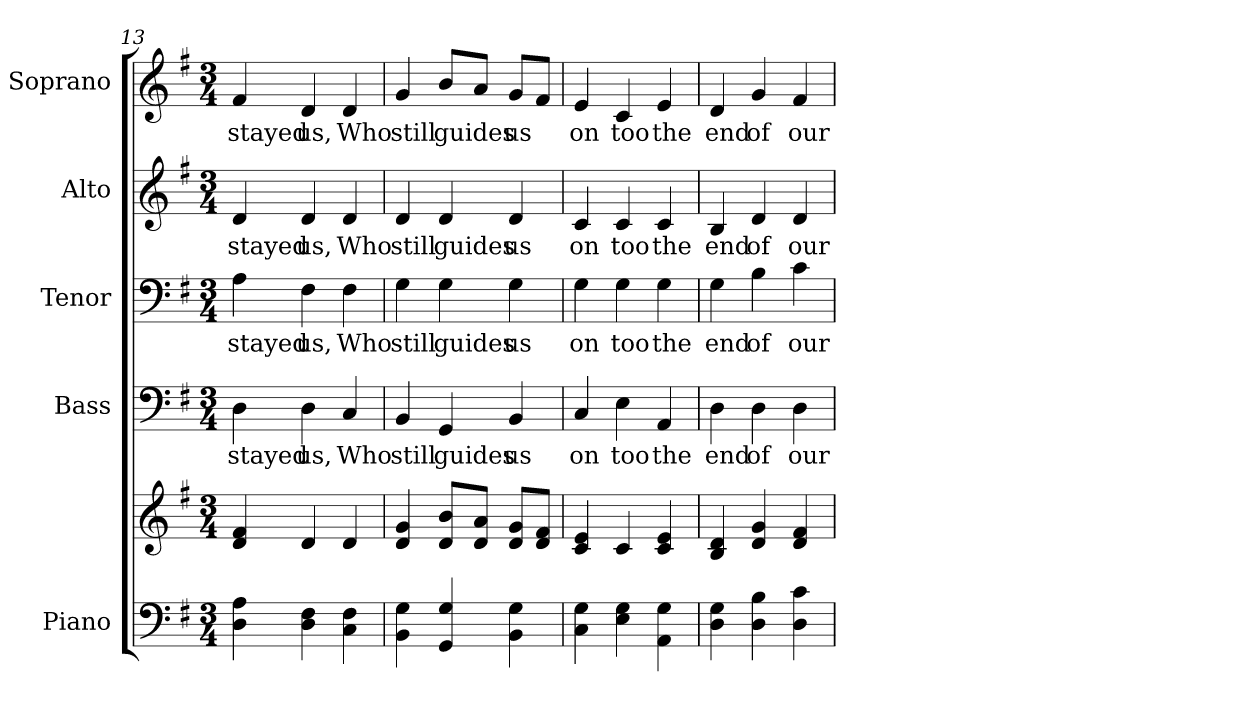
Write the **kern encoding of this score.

**kern	**kern	**kern	**text	**kern	**text	**kern	**text	**kern	**text
*part5	*part5	*part4	*part4	*part3	*part3	*part2	*part2	*part1	*part1
*staff6	*staff5	*staff4	*staff4	*staff3	*staff3	*staff2	*staff2	*staff1	*staff1
*I"Piano	*	*I"Bass	*	*I"Tenor	*	*I"Alto	*	*I"Soprano	*
*I'Pno.	*	*I'B.	*	*I'T.	*	*I'A.	*	*I'S.	*
*clefF4	*clefG2	*clefF4	*	*clefF4	*	*clefG2	*	*clefG2	*
*k[f#]	*k[f#]	*k[f#]	*	*k[f#]	*	*k[f#]	*	*k[f#]	*
*G:	*G:	*G:	*	*G:	*	*G:	*	*G:	*
*M3/4	*M3/4	*M3/4	*	*M3/4	*	*M3/4	*	*M3/4	*
=13	=13	=13	=13	=13	=13	=13	=13	=13	=13
!	!	!	!LO:LY:b:color=#000000	!	!	!	!	!	!
!	!	!	!	!	!LO:LY:b:color=#000000	!	!	!	!
!	!	!	!	!	!	!	!LO:LY:b:color=#000000	!	!
!	!	!	!	!	!	!	!	!	!LO:LY:b:color=#000000
4Di\ 4Ai	4di/ 4f#i	4Di\	stayed	4Ai\	stayed	4di/	stayed	4f#i/	stayed
!	!	!	!LO:LY:b:color=#000000	!	!	!	!	!	!
!	!	!	!	!	!LO:LY:b:color=#000000	!	!	!	!
!	!	!	!	!	!	!	!LO:LY:b:color=#000000	!	!
!	!	!	!	!	!	!	!	!	!LO:LY:b:color=#000000
4Di\ 4F#i	4di/	4Di\	us,	4F#i\	us,	4di/	us,	4di/	us,
!	!	!	!LO:LY:b:color=#000000	!	!	!	!	!	!
!	!	!	!	!	!LO:LY:b:color=#000000	!	!	!	!
!	!	!	!	!	!	!	!LO:LY:b:color=#000000	!	!
!	!	!	!	!	!	!	!	!	!LO:LY:b:color=#000000
4Ci\ 4F#i	4di/	4Ci/	Who	4F#i\	Who	4di/	Who	4di/	Who
!!LO:PB:g=z
=14	=14	=14	=14	=14	=14	=14	=14	=14	=14
*	*^	*	*	*	*	*	*	*	*
!	!	!	!	!LO:LY:b:color=#000000	!	!	!	!	!	!
!	!	!	!	!	!	!LO:LY:b:color=#000000	!	!	!	!
!	!	!	!	!	!	!	!	!LO:LY:b:color=#000000	!	!
!	!	!	!	!	!	!	!	!	!	!LO:LY:b:color=#000000
4BBi\ 4Gi	4di/ 4gi	4ryy	4BBi/	still	4Gi\	still	4di/	still	4gi/	still
!	!	!	!	!LO:LY:b:color=#000000	!	!	!	!	!	!
!	!	!	!	!	!	!LO:LY:b:color=#000000	!	!	!	!
!	!	!	!	!	!	!	!	!LO:LY:b:color=#000000	!	!
!	!	!	!	!	!	!	!	!	!	!LO:LY:b:color=#000000
4GGi/ 4Gi	8di/ 8biL	2ryy	4GGi/	guides	4Gi\	guides	4di/	guides	8bi/L	guides
.	8di/ 8aiJ	.	.	.	.	.	.	.	8ai/J	.
!	!	!	!	!LO:LY:b:color=#000000	!	!	!	!	!	!
!	!	!	!	!	!	!LO:LY:b:color=#000000	!	!	!	!
!	!	!	!	!	!	!	!	!LO:LY:b:color=#000000	!	!
!	!	!	!	!	!	!	!	!	!	!LO:LY:b:color=#000000
4BBi\ 4Gi	8di/ 8giL	.	4BBi/	us	4Gi\	us	4di/	us	8gi/L	us
.	8di/ 8f#iJ	.	.	.	.	.	.	.	8f#i/J	.
*	*v	*v	*	*	*	*	*	*	*	*
=15	=15	=15	=15	=15	=15	=15	=15	=15	=15
!	!	!	!LO:LY:b:color=#000000	!	!	!	!	!	!
!	!	!	!	!	!LO:LY:b:color=#000000	!	!	!	!
!	!	!	!	!	!	!	!LO:LY:b:color=#000000	!	!
!	!	!	!	!	!	!	!	!	!LO:LY:b:color=#000000
4Ci\ 4Gi	4ci/ 4ei	4Ci/	on	4Gi\	on	4ci/	on	4ei/	on
!	!	!	!LO:LY:b:color=#000000	!	!	!	!	!	!
!	!	!	!	!	!LO:LY:b:color=#000000	!	!	!	!
!	!	!	!	!	!	!	!LO:LY:b:color=#000000	!	!
!	!	!	!	!	!	!	!	!	!LO:LY:b:color=#000000
4Ei\ 4Gi	4ci/	4Ei\	too	4Gi\	too	4ci/	too	4ci/	too
!	!	!	!LO:LY:b:color=#000000	!	!	!	!	!	!
!	!	!	!	!	!LO:LY:b:color=#000000	!	!	!	!
!	!	!	!	!	!	!	!LO:LY:b:color=#000000	!	!
!	!	!	!	!	!	!	!	!	!LO:LY:b:color=#000000
4AAi\ 4Gi	4ci/ 4ei	4AAi/	the	4Gi\	the	4ci/	the	4ei/	the
=16	=16	=16	=16	=16	=16	=16	=16	=16	=16
!	!	!	!LO:LY:b:color=#000000	!	!	!	!	!	!
!	!	!	!	!	!LO:LY:b:color=#000000	!	!	!	!
!	!	!	!	!	!	!	!LO:LY:b:color=#000000	!	!
!	!	!	!	!	!	!	!	!	!LO:LY:b:color=#000000
4Di\ 4Gi	4Bi/ 4di	4Di\	end	4Gi\	end	4Bi/	end	4di/	end
!	!	!	!LO:LY:b:color=#000000	!	!	!	!	!	!
!	!	!	!	!	!LO:LY:b:color=#000000	!	!	!	!
!	!	!	!	!	!	!	!LO:LY:b:color=#000000	!	!
!	!	!	!	!	!	!	!	!	!LO:LY:b:color=#000000
4Di\ 4Bi	4di/ 4gi	4Di\	of	4Bi\	of	4di/	of	4gi/	of
!	!	!	!LO:LY:b:color=#000000	!	!	!	!	!	!
!	!	!	!	!	!LO:LY:b:color=#000000	!	!	!	!
!	!	!	!	!	!	!	!LO:LY:b:color=#000000	!	!
!	!	!	!	!	!	!	!	!	!LO:LY:b:color=#000000
4Di\ 4ci	4di/ 4f#i	4Di\	our	4ci\	our	4di/	our	4f#i/	our
=	=	=	=	=	=	=	=	=	=
*-	*-	*-	*-	*-	*-	*-	*-	*-	*-
